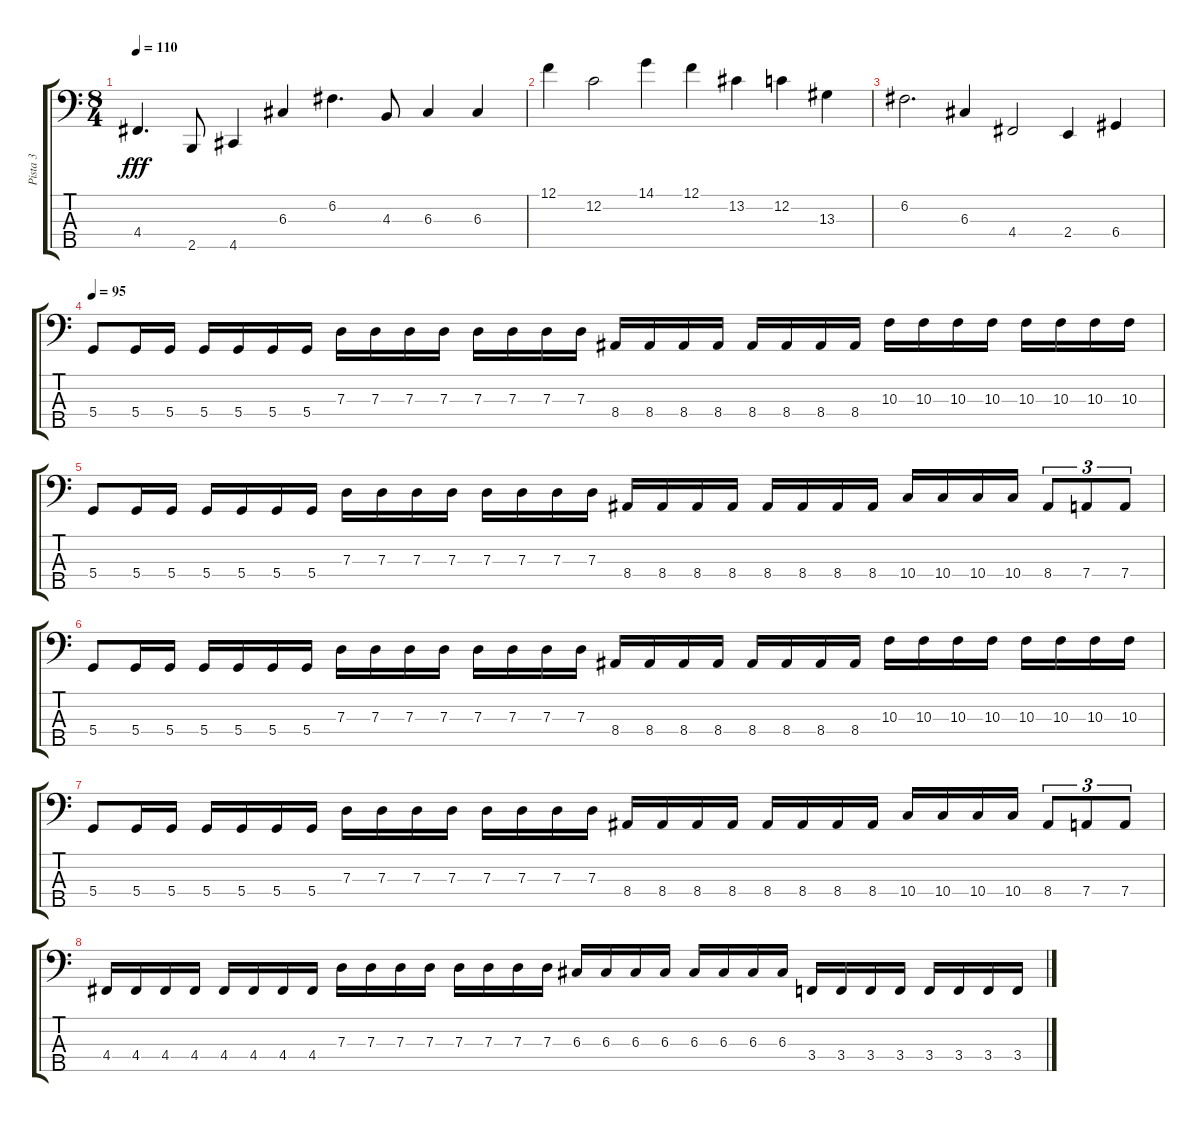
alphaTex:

\track ("Pista 3" "Pista 3") {instrument electricbassfinger}
\staff {score tabs}
\tuning (F2 C2 G1 D1 A0) {hide}
\ts (8 4)
\tempo 110
\clef f4
\ks c
4.4.4{d dy fff} 2.5.8 4.5.4 6.3.4 6.2.4{d} 4.3.8 6.3.4 6.3.4 |
12.1.4 12.2.2 14.1.4 12.1.4 13.2.4 12.2.4 13.3.4 |
6.2.2{d} 6.3.4 4.4.2 2.4.4 6.4.4 |
\tempo 95
5.4.8 5.4.16 5.4.16 5.4.16 5.4.16 5.4.16 5.4.16 7.3.16 7.3.16 7.3.16 7.3.16 7.3.16 7.3.16 7.3.16 7.3.16 8.4.16 8.4.16 8.4.16 8.4.16 8.4.16 8.4.16 8.4.16 8.4.16 10.3.16 10.3.16 10.3.16 10.3.16 10.3.16 10.3.16 10.3.16 10.3.16 |
5.4.8 5.4.16 5.4.16 5.4.16 5.4.16 5.4.16 5.4.16 7.3.16 7.3.16 7.3.16 7.3.16 7.3.16 7.3.16 7.3.16 7.3.16 8.4.16 8.4.16 8.4.16 8.4.16 8.4.16 8.4.16 8.4.16 8.4.16 10.4.16 10.4.16 10.4.16 10.4.16 8.4.8{tu (3 2)} 7.4.8{tu (3 2)} 7.4.8{tu (3 2)} |
5.4.8 5.4.16 5.4.16 5.4.16 5.4.16 5.4.16 5.4.16 7.3.16 7.3.16 7.3.16 7.3.16 7.3.16 7.3.16 7.3.16 7.3.16 8.4.16 8.4.16 8.4.16 8.4.16 8.4.16 8.4.16 8.4.16 8.4.16 10.3.16 10.3.16 10.3.16 10.3.16 10.3.16 10.3.16 10.3.16 10.3.16 |
5.4.8 5.4.16 5.4.16 5.4.16 5.4.16 5.4.16 5.4.16 7.3.16 7.3.16 7.3.16 7.3.16 7.3.16 7.3.16 7.3.16 7.3.16 8.4.16 8.4.16 8.4.16 8.4.16 8.4.16 8.4.16 8.4.16 8.4.16 10.4.16 10.4.16 10.4.16 10.4.16 8.4.8{tu (3 2)} 7.4.8{tu (3 2)} 7.4.8{tu (3 2)} |
4.4.16 4.4.16 4.4.16 4.4.16 4.4.16 4.4.16 4.4.16 4.4.16 7.3.16 7.3.16 7.3.16 7.3.16 7.3.16 7.3.16 7.3.16 7.3.16 6.3.16 6.3.16 6.3.16 6.3.16 6.3.16 6.3.16 6.3.16 6.3.16 3.4.16 3.4.16 3.4.16 3.4.16 3.4.16 3.4.16 3.4.16 3.4.16
